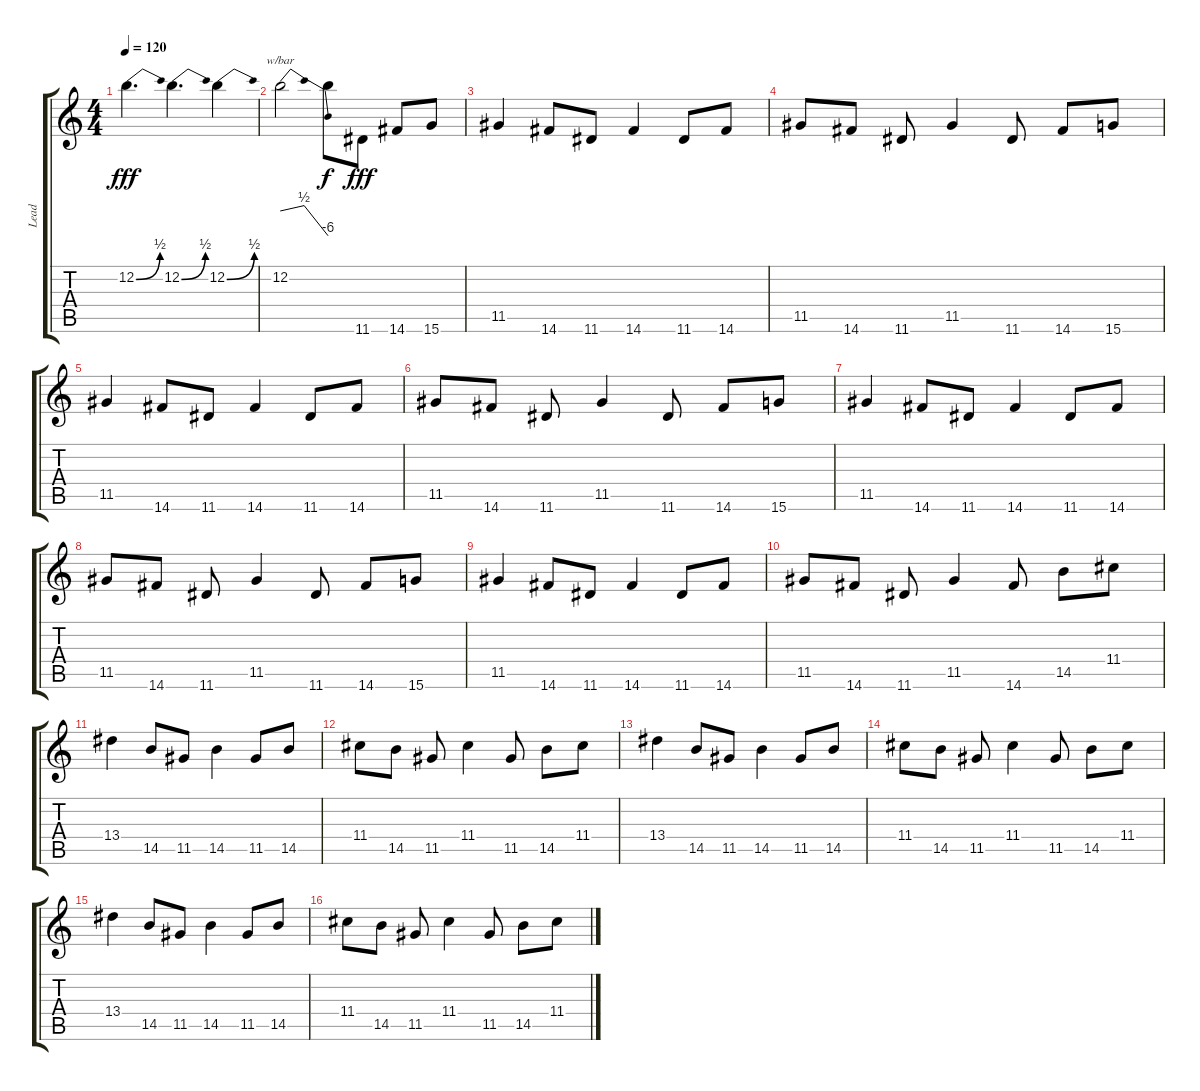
\track ("Lead" "Lead") {instrument overdrivenguitar}
\staff {score tabs}
\tuning (E4 B3 G3 D3 A2 E2) {hide}
\ts (4 4)
\tempo 120
\clef g2
\ks c
12.2{be (bend 0 0 60 2)}.4{d dy fff} 12.2{be (bend 0 0 60 2)}.4{d} 12.2{be (bend 0 0 60 2)}.4 |
12.2.2{tbe (dip default 0 0 30 2 40 2 60 -24)} 12.2{t}.8{dy f} 11.6.8{dy fff} 14.6.8 15.6.8 |
11.5.4 14.6.8 11.6.8 14.6.4 11.6.8 14.6.8 |
11.5.8 14.6.8 11.6.8 11.5.4 11.6.8 14.6.8 15.6.8 |
11.5.4 14.6.8 11.6.8 14.6.4 11.6.8 14.6.8 |
11.5.8 14.6.8 11.6.8 11.5.4 11.6.8 14.6.8 15.6.8 |
11.5.4 14.6.8 11.6.8 14.6.4 11.6.8 14.6.8 |
11.5.8 14.6.8 11.6.8 11.5.4 11.6.8 14.6.8 15.6.8 |
11.5.4 14.6.8 11.6.8 14.6.4 11.6.8 14.6.8 |
11.5.8 14.6.8 11.6.8 11.5.4 14.6.8 14.5.8 11.4.8 |
13.4.4 14.5.8 11.5.8 14.5.4 11.5.8 14.5.8 |
11.4.8 14.5.8 11.5.8 11.4.4 11.5.8 14.5.8 11.4.8 |
13.4.4 14.5.8 11.5.8 14.5.4 11.5.8 14.5.8 |
11.4.8 14.5.8 11.5.8 11.4.4 11.5.8 14.5.8 11.4.8 |
13.4.4 14.5.8 11.5.8 14.5.4 11.5.8 14.5.8 |
11.4.8 14.5.8 11.5.8 11.4.4 11.5.8 14.5.8 11.4.8
